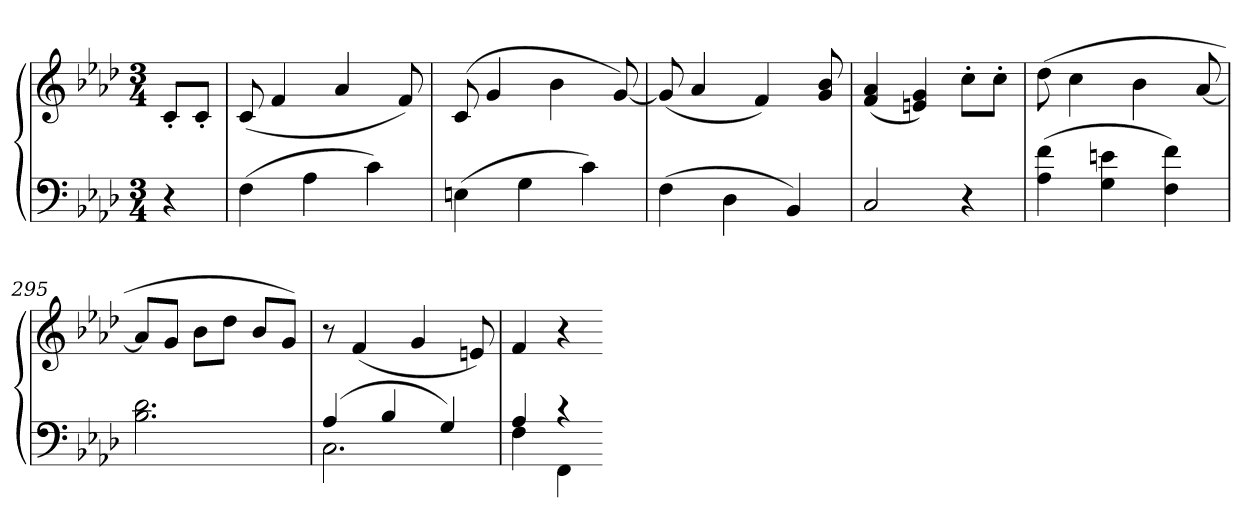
**kern	**kern
*part1	*part1
*staff2	*staff1
*clefF4	*clefG2
*k[b-e-a-d-]	*k[b-e-a-d-]
*M3/4	*M3/4
=	=
4r	8c'L
.	8c'J
=290	=290
(4F	(8c
.	4f
4A-	.
.	4a-
4c)	.
.	8f)
=291	=291
(4En	(8c
.	4g
4G	.
.	4b-
4c)	.
.	[8g)
=292	=292
(4F	(8g]
.	4a-
4D-	.
.	4f)
4BB-)	.
.	8g 8b-
=293	=293
2C	(4f 4a-
.	4en 4g)
4r	8cc'L
.	8cc'J
=294	=294
(4A- 4f	(8dd-
.	4cc
4G 4en	.
.	4b-
4F 4f)	.
.	[8a-
=295	=295
2.B- 2.d-	8a-L]
.	8gJ
.	8b-L
.	8dd-J
.	8b-L
.	8gJ)
=296	=296
*^	*
(4A-	2.C	8r
.	.	(4f
4B-	.	.
.	.	4g
4G)	.	.
.	.	8en)
=297	=297	=297
4A-	4F	4f
4r	4FF	4r
*v	*v	*
=-	=-
*-	*-
